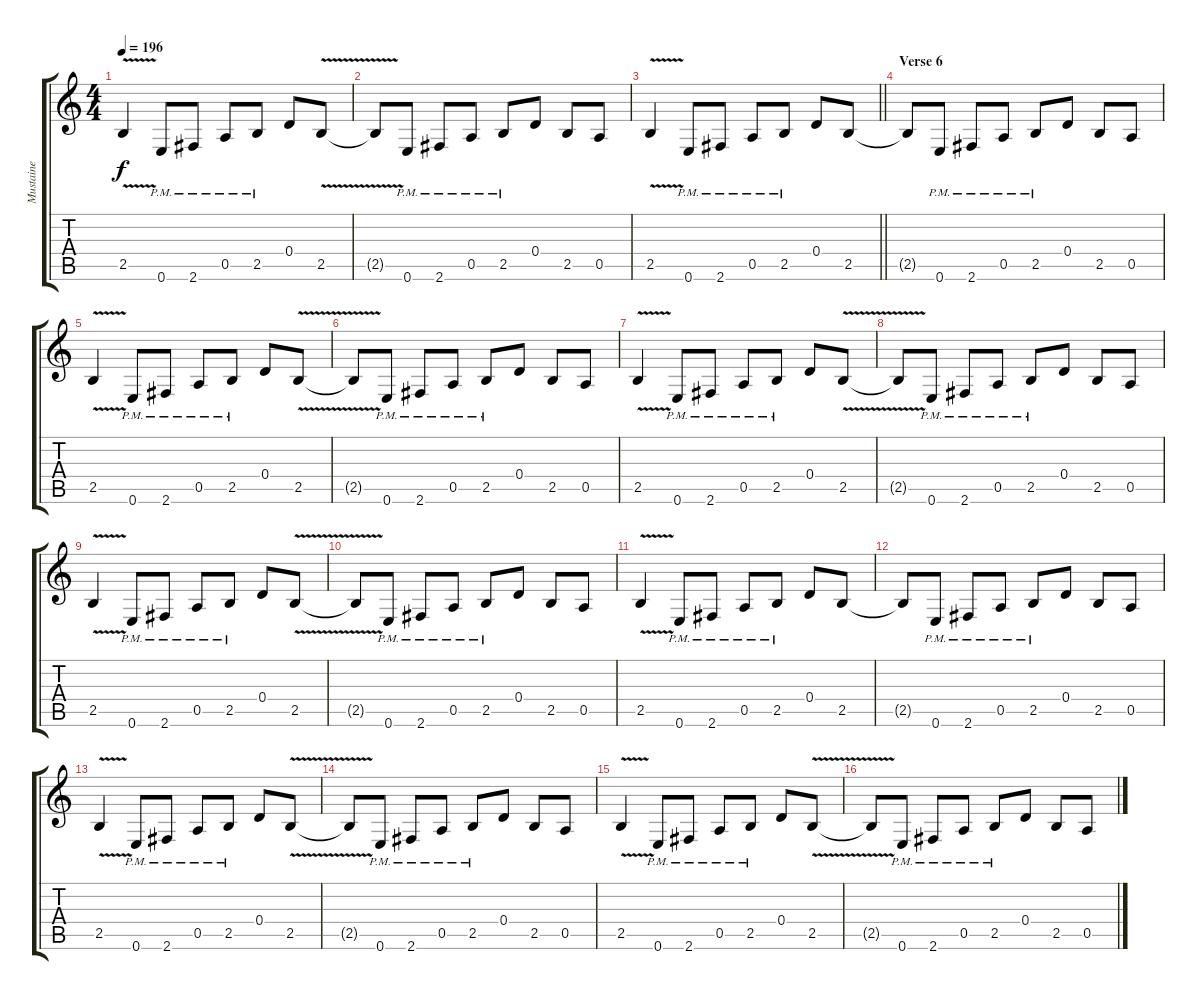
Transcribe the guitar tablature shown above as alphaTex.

\track ("Mustaine" "Mustaine") {instrument distortionguitar}
\staff {score tabs}
\tuning (E4 B3 G3 D3 A2 E2) {hide}
\ts (4 4)
\tempo 196
\clef g2
\ks c
2.5{v}.4{dy f} 0.6{pm}.8 2.6{pm}.8 0.5{pm}.8 2.5{pm}.8 0.4.8 2.5{v}.8 |
2.5{t}.8 0.6{pm}.8 2.6{pm}.8 0.5{pm}.8 2.5{pm}.8 0.4.8 2.5.8 0.5.8 |
\barLineRight lightlight
2.5{v}.4 0.6{pm}.8 2.6{pm}.8 0.5{pm}.8 2.5{pm}.8 0.4.8 2.5.8 |
\section ("" "Verse 6")
2.5{t}.8 0.6{pm}.8 2.6{pm}.8 0.5{pm}.8 2.5{pm}.8 0.4.8 2.5.8 0.5.8 |
2.5{v}.4 0.6{pm}.8 2.6{pm}.8 0.5{pm}.8 2.5{pm}.8 0.4.8 2.5{v}.8 |
2.5{t}.8 0.6{pm}.8 2.6{pm}.8 0.5{pm}.8 2.5{pm}.8 0.4.8 2.5.8 0.5.8 |
2.5{v}.4 0.6{pm}.8 2.6{pm}.8 0.5{pm}.8 2.5{pm}.8 0.4.8 2.5{v}.8 |
2.5{v t}.8 0.6{pm}.8 2.6{pm}.8 0.5{pm}.8 2.5{pm}.8 0.4.8 2.5.8 0.5.8 |
2.5{v}.4 0.6{pm}.8 2.6{pm}.8 0.5{pm}.8 2.5{pm}.8 0.4.8 2.5{v}.8 |
2.5{t}.8 0.6{pm}.8 2.6{pm}.8 0.5{pm}.8 2.5{pm}.8 0.4.8 2.5.8 0.5.8 |
2.5{v}.4 0.6{pm}.8 2.6{pm}.8 0.5{pm}.8 2.5{pm}.8 0.4.8 2.5.8 |
2.5{t}.8 0.6{pm}.8 2.6{pm}.8 0.5{pm}.8 2.5{pm}.8 0.4.8 2.5.8 0.5.8 |
2.5{v}.4 0.6{pm}.8 2.6{pm}.8 0.5{pm}.8 2.5{pm}.8 0.4.8 2.5{v}.8 |
2.5{t}.8 0.6{pm}.8 2.6{pm}.8 0.5{pm}.8 2.5{pm}.8 0.4.8 2.5.8 0.5.8 |
2.5{v}.4 0.6{pm}.8 2.6{pm}.8 0.5{pm}.8 2.5{pm}.8 0.4.8 2.5{v}.8 |
2.5{v t}.8 0.6{pm}.8 2.6{pm}.8 0.5{pm}.8 2.5{pm}.8 0.4.8 2.5.8 0.5.8
